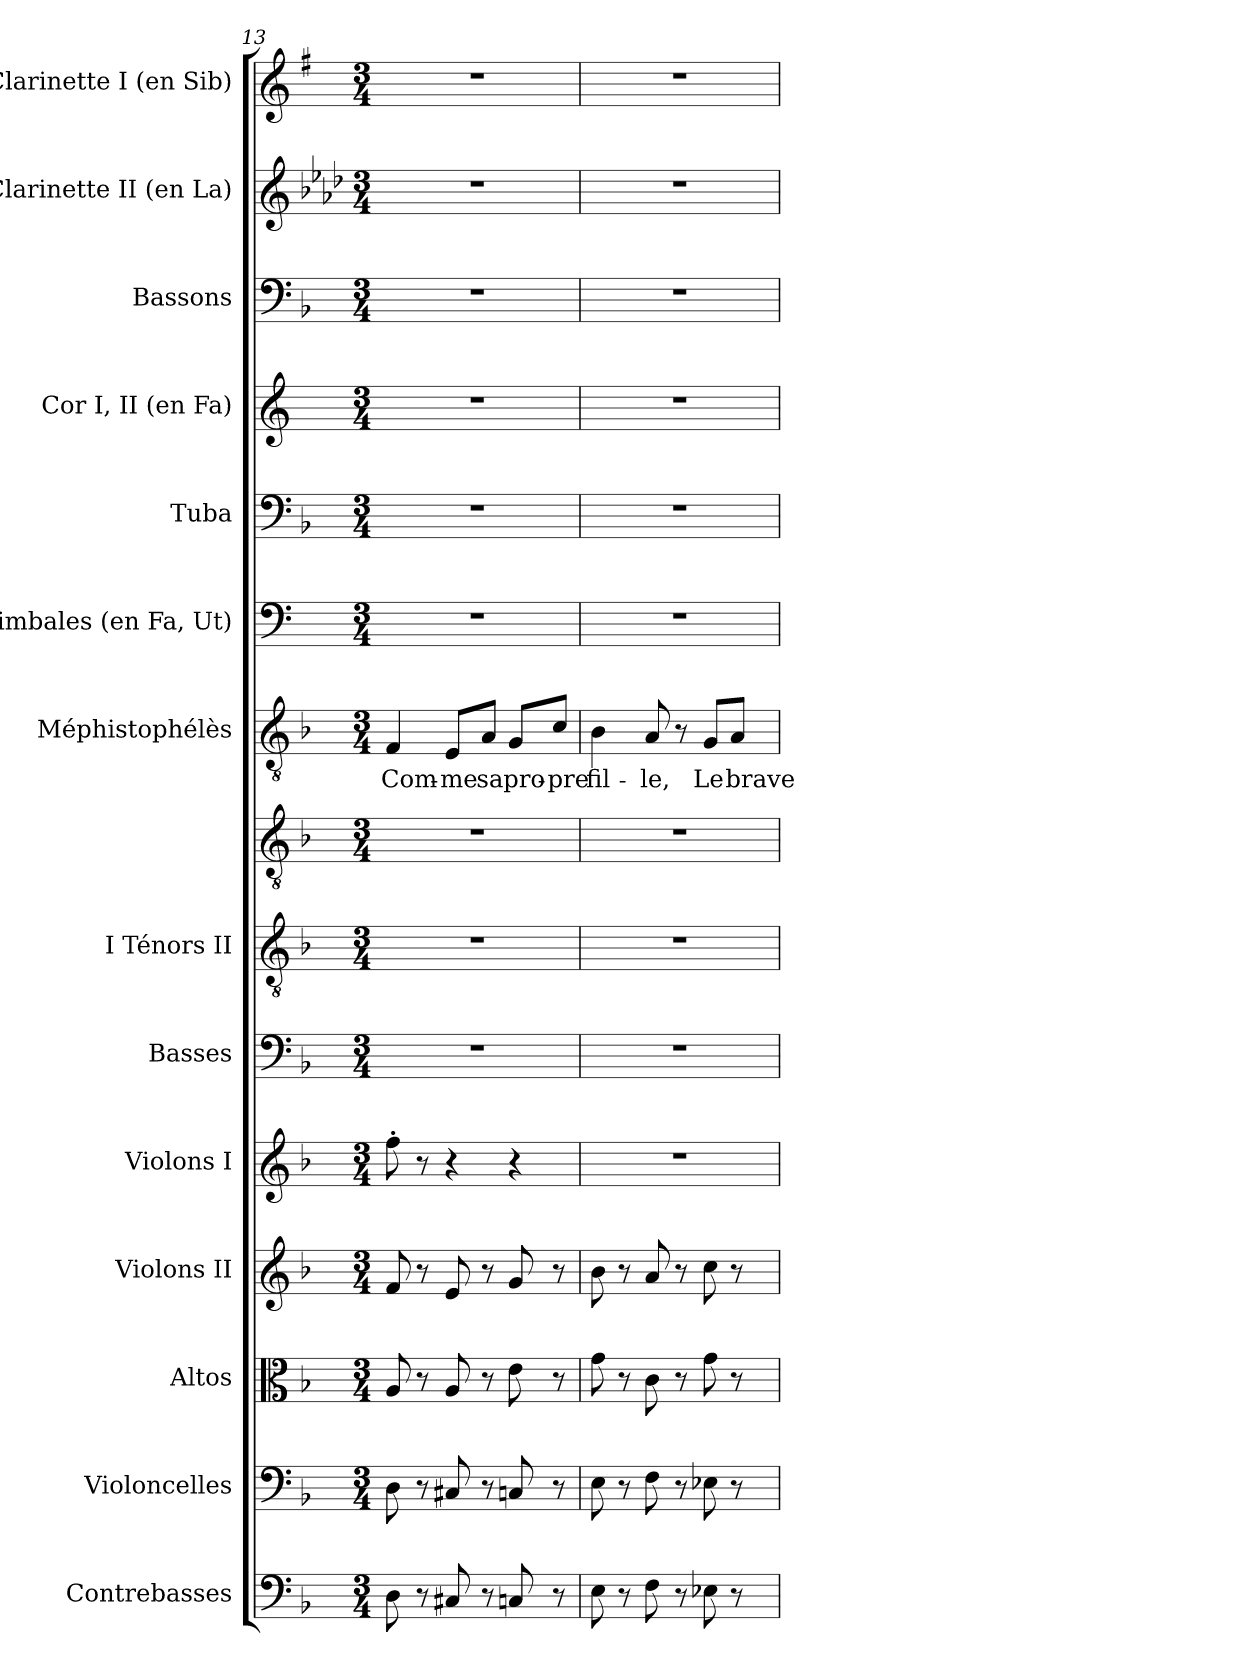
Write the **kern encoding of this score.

**kern	**kern	**kern	**kern	**kern	**kern	**kern	**kern	**kern	**text	**kern	**kern	**kern	**kern	**kern	**kern
*part14	*part13	*part12	*part11	*part10	*part9	*part8	*part8	*part7	*part7	*part6	*part5	*part4	*part3	*part2	*part1
*staff15	*staff14	*staff13	*staff12	*staff11	*staff10	*staff9	*staff8	*staff7	*staff7	*staff6	*staff5	*staff4	*staff3	*staff2	*staff1
*I"Contrebasses	*I"Violoncelles	*I"Altos	*I"Violons II	*I"Violons I	*I"Basses	*I"I  Ténors  II	*	*I"Méphistophélès	*	*I"Timbales (en Fa, Ut)	*I"Tuba	*I"Cor I, II (en Fa)	*I"Bassons	*I"Clarinette II (en La)	*I"Clarinette I (en Sib)
*I'C-b.	*I'Vlles	*I'Altos	*I'Vns II	*I'Vns I	*I'Basses	*I'Tén.	*	*I'Méphist.	*	*	*I'Tb.	*I'Cor (Fa)	*I'Bns	*I'Cl. (La)	*I'Cl. (Sib)
*clefF4	*clefF4	*clefC3	*clefG2	*clefG2	*clefF4	*clefGv2	*clefGv2	*clefGv2	*	*clefF4	*clefF4	*clefG2	*clefF4	*clefG2	*clefG2
*ITrd7c12	*	*	*	*	*	*ITrd7c12	*ITrd7c12	*ITrd7c12	*	*	*	*ITrd4c7	*	*ITrd2c3	*ITrd1c2
*k[b-]	*k[b-]	*k[b-]	*k[b-]	*k[b-]	*k[b-]	*k[b-]	*k[b-]	*k[b-]	*	*k[]	*k[b-]	*k[b-]	*k[b-]	*k[b-]	*k[b-]
*F:	*F:	*F:	*F:	*F:	*F:	*F:	*F:	*F:	*	*C:	*F:	*F:	*F:	*F:	*F:
*M3/4	*M3/4	*M3/4	*M3/4	*M3/4	*M3/4	*M3/4	*M3/4	*M3/4	*	*M3/4	*M3/4	*M3/4	*M3/4	*M3/4	*M3/4
=13	=13	=13	=13	=13	=13	=13	=13	=13	=13	=13	=13	=13	=13	=13	=13
!	!	!	!	!	!LO:N:vis=1	!LO:N:vis=1	!LO:N:vis=1	!	!	!	!	!	!	!	!
!	!	!	!	!	!	!	!	!	!LO:LY:b:color=#000000	!LO:N:vis=1	!LO:N:vis=1	!LO:N:vis=1	!LO:N:vis=1	!LO:N:vis=1	!LO:N:vis=1
8DDi\	8Di\	8Ai/	8fi/	8ff'i\	2.r	2.r	2.r	4FFi/	Com-	2.r	2.r	2.r	2.r	2.r	2.r
8r	8r	8r	8r	8r	.	.	.	.	.	.	.	.	.	.	.
!	!	!	!	!	!	!	!	!	!LO:LY:b:color=#000000	!	!	!	!	!	!
8CC#Xi/	8C#Xi/	8Ai/	8ei/	4r	.	.	.	8EEi/L	-me	.	.	.	.	.	.
!	!	!	!	!	!	!	!	!	!LO:LY:b:color=#000000	!	!	!	!	!	!
8r	8r	8r	8r	.	.	.	.	8AAi/J	sa	.	.	.	.	.	.
!	!	!	!	!	!	!	!	!	!LO:LY:b:color=#000000	!	!	!	!	!	!
8CCni/	8Cni/	8ei\	8gi/	4r	.	.	.	8GGi/L	pro-	.	.	.	.	.	.
!	!	!	!	!	!	!	!	!	!LO:LY:b:color=#000000	!	!	!	!	!	!
8r	8r	8r	8r	.	.	.	.	8Ci/J	-pre	.	.	.	.	.	.
=14	=14	=14	=14	=14	=14	=14	=14	=14	=14	=14	=14	=14	=14	=14	=14
!	!	!	!	!LO:N:vis=1	!LO:N:vis=1	!LO:N:vis=1	!LO:N:vis=1	!	!	!	!	!	!	!	!
!	!	!	!	!	!	!	!	!	!LO:LY:b:color=#000000	!LO:N:vis=1	!LO:N:vis=1	!LO:N:vis=1	!LO:N:vis=1	!LO:N:vis=1	!LO:N:vis=1
8EEi\	8Ei\	8gi\	8b-i\	2.r	2.r	2.r	2.r	4BB-i\	ﬁl-	2.r	2.r	2.r	2.r	2.r	2.r
8r	8r	8r	8r	.	.	.	.	.	.	.	.	.	.	.	.
!	!	!	!	!	!	!	!	!	!LO:LY:b:color=#000000	!	!	!	!	!	!
8FFi\	8Fi\	8ci\	8ai/	.	.	.	.	8AAi/	-le,	.	.	.	.	.	.
8r	8r	8r	8r	.	.	.	.	8r	.	.	.	.	.	.	.
!	!	!	!	!	!	!	!	!	!LO:LY:b:color=#000000	!	!	!	!	!	!
8EE-Xi\	8E-Xi\	8gi\	8cci\	.	.	.	.	8GGi/L	Le	.	.	.	.	.	.
!	!	!	!	!	!	!	!	!	!LO:LY:b:color=#000000	!	!	!	!	!	!
8r	8r	8r	8r	.	.	.	.	8AAi/J	brave	.	.	.	.	.	.
=	=	=	=	=	=	=	=	=	=	=	=	=	=	=	=
*-	*-	*-	*-	*-	*-	*-	*-	*-	*-	*-	*-	*-	*-	*-	*-
